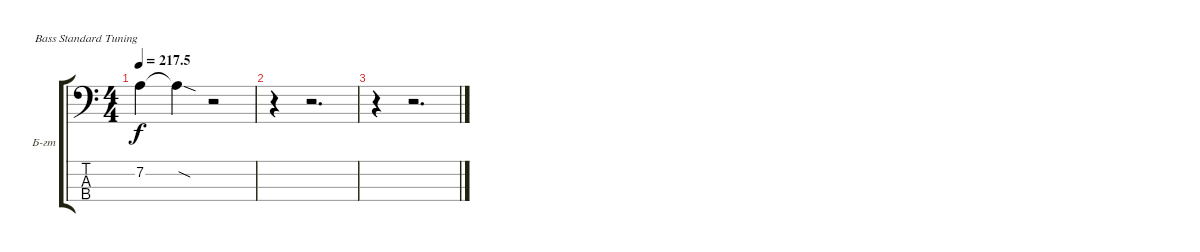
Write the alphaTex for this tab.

\bracketExtendMode groupsimilarinstruments
\firstSystemTrackNameOrientation horizontal
\otherSystemsTrackNameOrientation horizontal
\track ("Бас-гитара" "Б-гт") {instrument electricbassfinger}
\staff {score tabs}
\tuning (G2 D2 A1 E1)
\ts (4 4)
\tempo
217.5
\accidentals auto
\clef f4
\ottava regular
\simile none
\ks c
7.2.4{dy f} 7.2{sod t}.4 r.2 |
r.4 r.2{d} |
r.4 r.2{d}
